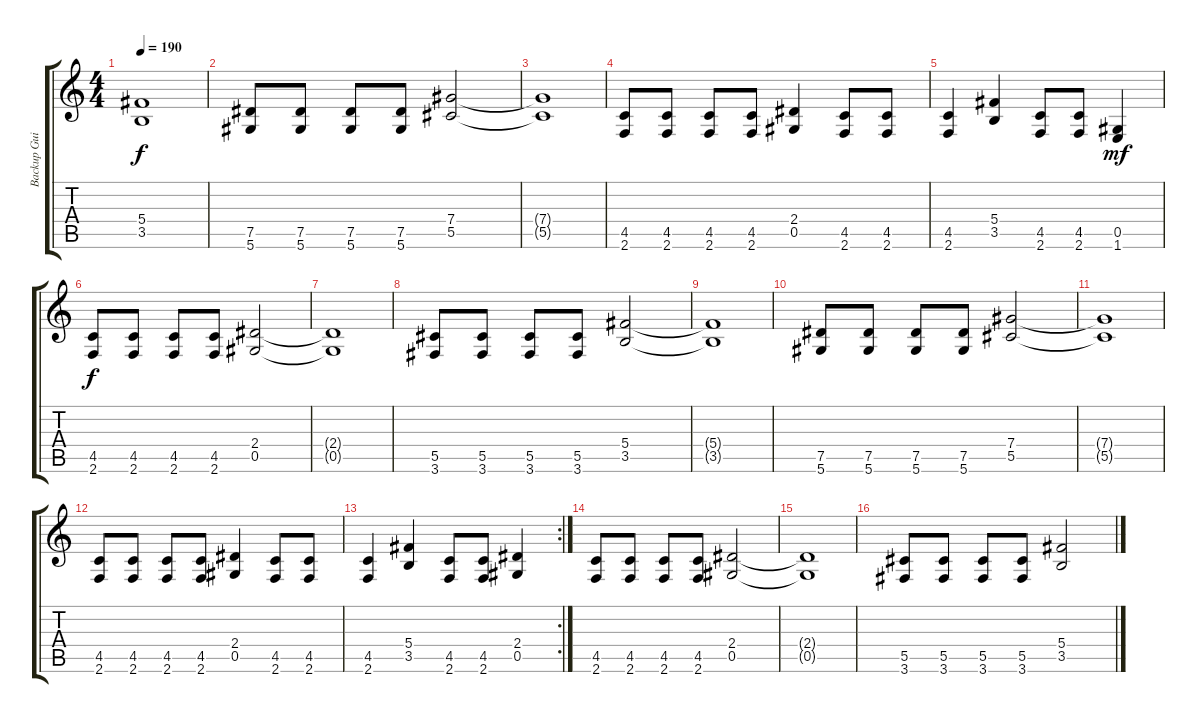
\track ("Backup Guitar" "Backup Gui") {instrument distortionguitar}
\staff {score tabs}
\tuning (Eb4 Bb3 Gb3 Db3 Ab2 Eb2) {hide}
\ts (4 4)
\tempo 190
\clef g2
\ks c
(5.4{t} 3.5{t}).1{dy f} |
(7.5 5.6).8 (7.5 5.6).8 (7.5 5.6).8 (7.5 5.6).8 (7.4 5.5).2 |
(7.4{t} 5.5{t}).1 |
(4.5 2.6).8 (4.5 2.6).8 (4.5 2.6).8 (4.5 2.6).8 (2.4 0.5).4 (4.5 2.6).8 (4.5 2.6).8 |
(4.5 2.6).4 (5.4 3.5).4 (4.5 2.6).8 (4.5 2.6).8 (0.5 1.6).4{dy mf} |
(4.5 2.6).8{dy f} (4.5 2.6).8 (4.5 2.6).8 (4.5 2.6).8 (2.4 0.5).2 |
(2.4{t} 0.5{t}).1 |
(5.5 3.6).8 (5.5 3.6).8 (5.5 3.6).8 (5.5 3.6).8 (5.4 3.5).2 |
(5.4{t} 3.5{t}).1 |
(7.5 5.6).8 (7.5 5.6).8 (7.5 5.6).8 (7.5 5.6).8 (7.4 5.5).2 |
(7.4{t} 5.5{t}).1 |
(4.5 2.6).8 (4.5 2.6).8 (4.5 2.6).8 (4.5 2.6).8 (2.4 0.5).4 (4.5 2.6).8 (4.5 2.6).8 |
\rc 2
(4.5 2.6).4 (5.4 3.5).4 (4.5 2.6).8 (4.5 2.6).8 (2.4 0.5).4 |
(4.5 2.6).8 (4.5 2.6).8 (4.5 2.6).8 (4.5 2.6).8 (2.4 0.5).2 |
(2.4{t} 0.5{t}).1 |
(5.5 3.6).8 (5.5 3.6).8 (5.5 3.6).8 (5.5 3.6).8 (5.4 3.5).2
